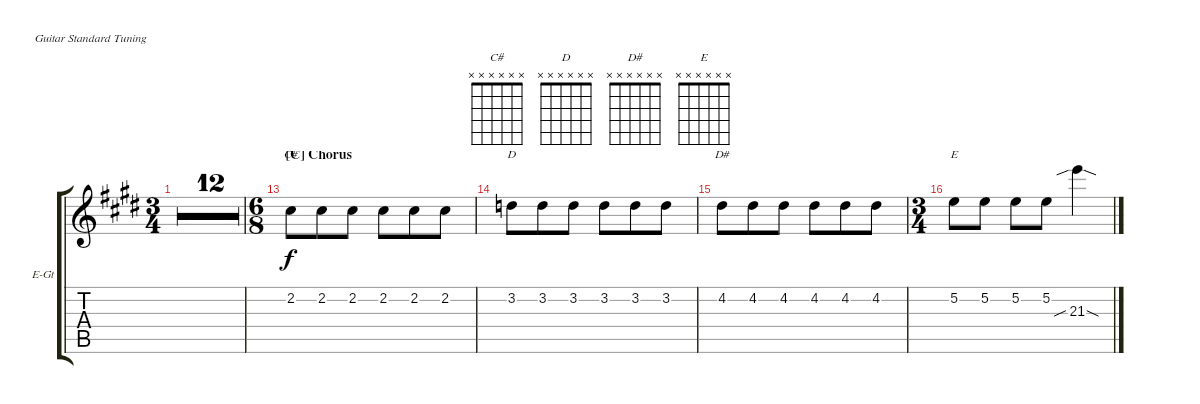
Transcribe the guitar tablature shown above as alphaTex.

\defaultSystemsLayout 4
\bracketExtendMode groupsimilarinstruments
\firstSystemTrackNameOrientation horizontal
\otherSystemsTrackNameOrientation horizontal
\track ("Additional Gtr " "E-Gt") {multiBarRest instrument distortionguitar}
\staff {score tabs}
\tuning (E4 B3 G3 D3 A2 E2)
\chord ("C#" x x x x x x)
\chord ("D" x x x x x x)
\chord ("D#" x x x x x x)
\chord ("E" x x x x x x)
\ts (3 4)
\tempo 162
\clef g2
\ks e
r.2{d dy f} |
r.2{d} |
r.2{d} |
r.2{d} |
r.2{d} |
r.2{d} |
r.2{d} |
r.2{d} |
r.2{d} |
r.2{d} |
r.2{d} |
r.2{d} |
\ts (6 8)
\section ("C" "Chorus")
2.2.8{ch "C#"} 2.2.8 2.2.8 2.2.8 2.2.8 2.2.8 |
3.2.8{ch "D"} 3.2.8 3.2.8 3.2.8 3.2.8 3.2.8 |
4.2.8{ch "D#"} 4.2.8 4.2.8 4.2.8 4.2.8 4.2.8 |
\ts (3 4)
5.2.8{ch "E"} 5.2.8 5.2.8 5.2.8 21.3{sib sod}.4
